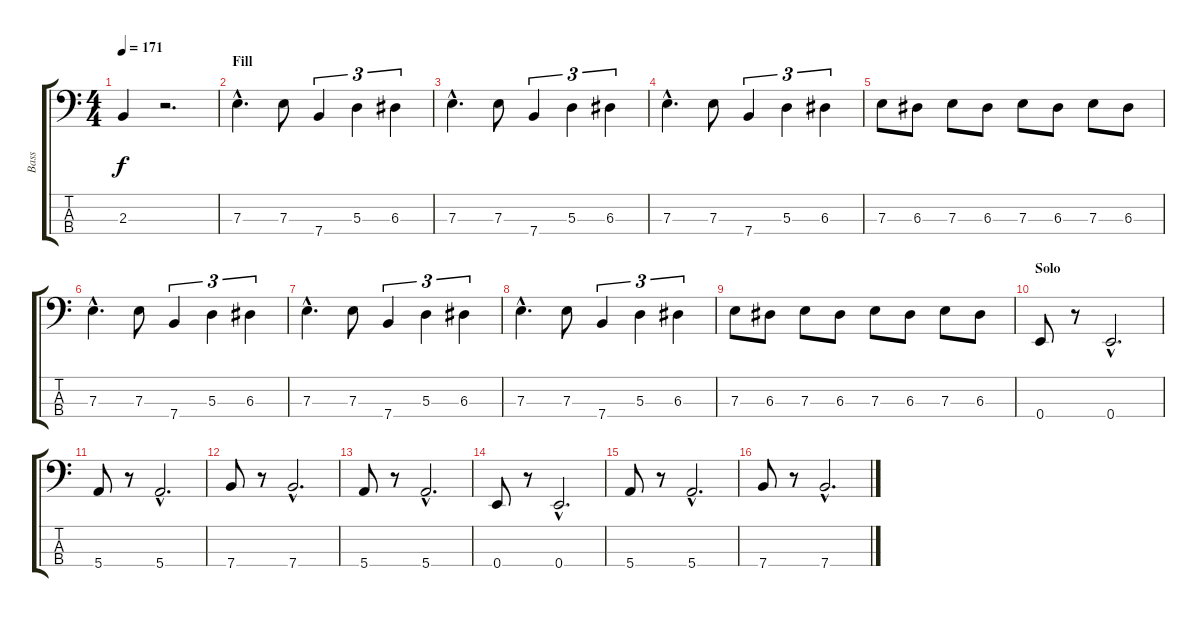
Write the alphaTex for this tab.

\track ("Bass" "Bass") {instrument electricbasspick}
\staff {score tabs}
\tuning (G2 D2 A1 E1) {hide}
\ts (4 4)
\tempo 171
\clef f4
\ks c
2.3{t}.4{dy f} r.2{d} |
\section ("" "Fill")
7.3{hac}.4{d} 7.3.8 7.4.4{tu (3 2)} 5.3.4{tu (3 2)} 6.3.4{tu (3 2)} |
7.3{hac}.4{d} 7.3.8 7.4.4{tu (3 2)} 5.3.4{tu (3 2)} 6.3.4{tu (3 2)} |
7.3{hac}.4{d} 7.3.8 7.4.4{tu (3 2)} 5.3.4{tu (3 2)} 6.3.4{tu (3 2)} |
7.3.8 6.3.8 7.3.8 6.3.8 7.3.8 6.3.8 7.3.8 6.3.8 |
7.3{hac}.4{d} 7.3.8 7.4.4{tu (3 2)} 5.3.4{tu (3 2)} 6.3.4{tu (3 2)} |
7.3{hac}.4{d} 7.3.8 7.4.4{tu (3 2)} 5.3.4{tu (3 2)} 6.3.4{tu (3 2)} |
7.3{hac}.4{d} 7.3.8 7.4.4{tu (3 2)} 5.3.4{tu (3 2)} 6.3.4{tu (3 2)} |
7.3.8 6.3.8 7.3.8 6.3.8 7.3.8 6.3.8 7.3.8 6.3.8 |
\section ("" "Solo")
0.4.8 r.8 0.4{hac}.2{d} |
5.4.8 r.8 5.4{hac}.2{d} |
7.4.8 r.8 7.4{hac}.2{d} |
5.4.8 r.8 5.4{hac}.2{d} |
0.4.8 r.8 0.4{hac}.2{d} |
5.4.8 r.8 5.4{hac}.2{d} |
7.4.8 r.8 7.4{hac}.2{d}
